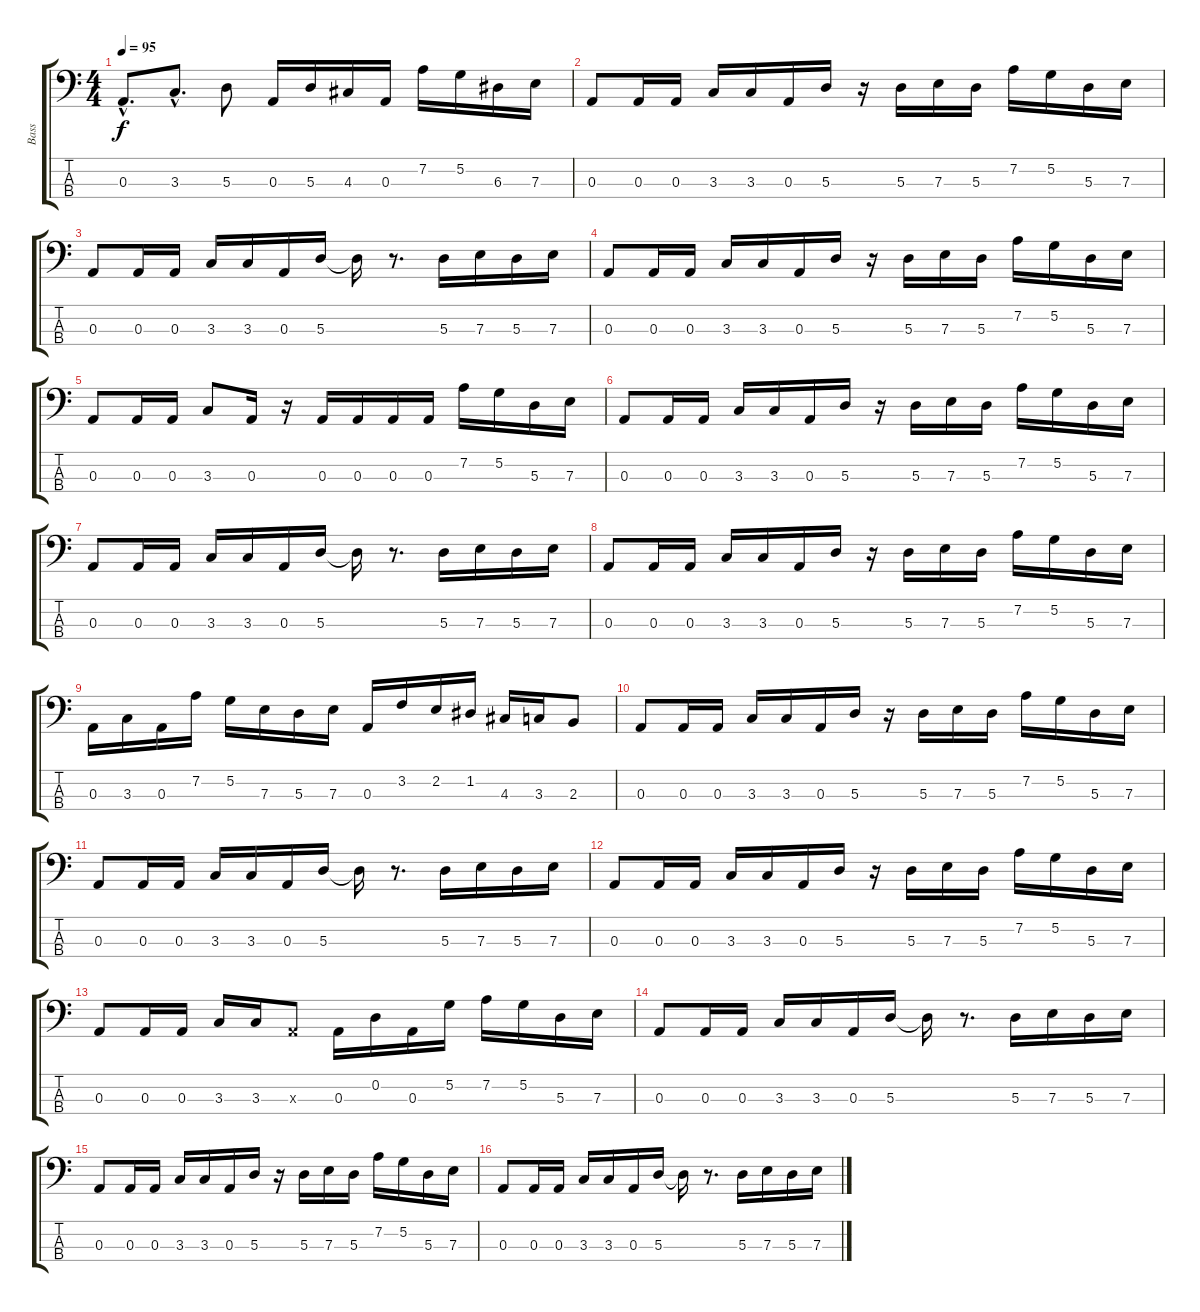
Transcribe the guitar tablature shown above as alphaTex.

\track ("Bass" "Bass") {instrument electricbassfinger}
\staff {score tabs}
\tuning (G2 D2 A1 E1) {hide}
\ts (4 4)
\tempo 95
\clef f4
\ks c
0.3{hac}.8{d dy f} 3.3{hac}.8{d} 5.3.8 0.3.16 5.3.16 4.3.16 0.3.16 7.2.16 5.2.16 6.3.16 7.3.16 |
0.3.8 0.3.16 0.3.16 3.3.16 3.3.16 0.3.16 5.3.16 r.16 5.3.16 7.3.16 5.3.16 7.2.16 5.2.16 5.3.16 7.3.16 |
0.3.8 0.3.16 0.3.16 3.3.16 3.3.16 0.3.16 5.3.16 5.3{t}.16 r.8{d} 5.3.16 7.3.16 5.3.16 7.3.16 |
0.3.8 0.3.16 0.3.16 3.3.16 3.3.16 0.3.16 5.3.16 r.16 5.3.16 7.3.16 5.3.16 7.2.16 5.2.16 5.3.16 7.3.16 |
0.3.8 0.3.16 0.3.16 3.3.8 0.3.16 r.16 0.3.16 0.3.16 0.3.16 0.3.16 7.2.16 5.2.16 5.3.16 7.3.16 |
0.3.8 0.3.16 0.3.16 3.3.16 3.3.16 0.3.16 5.3.16 r.16 5.3.16 7.3.16 5.3.16 7.2.16 5.2.16 5.3.16 7.3.16 |
0.3.8 0.3.16 0.3.16 3.3.16 3.3.16 0.3.16 5.3.16 5.3{t}.16 r.8{d} 5.3.16 7.3.16 5.3.16 7.3.16 |
0.3.8 0.3.16 0.3.16 3.3.16 3.3.16 0.3.16 5.3.16 r.16 5.3.16 7.3.16 5.3.16 7.2.16 5.2.16 5.3.16 7.3.16 |
0.3.16 3.3.16 0.3.16 7.2.16 5.2.16 7.3.16 5.3.16 7.3.16 0.3.16 3.2.16 2.2.16 1.2.16 4.3.16 3.3.16 2.3.8 |
0.3.8 0.3.16 0.3.16 3.3.16 3.3.16 0.3.16 5.3.16 r.16 5.3.16 7.3.16 5.3.16 7.2.16 5.2.16 5.3.16 7.3.16 |
0.3.8 0.3.16 0.3.16 3.3.16 3.3.16 0.3.16 5.3.16 5.3{t}.16 r.8{d} 5.3.16 7.3.16 5.3.16 7.3.16 |
0.3.8 0.3.16 0.3.16 3.3.16 3.3.16 0.3.16 5.3.16 r.16 5.3.16 7.3.16 5.3.16 7.2.16 5.2.16 5.3.16 7.3.16 |
0.3.8 0.3.16 0.3.16 3.3.16 3.3.16 0.3{x}.8 0.3.16 0.2.16 0.3.16 5.2.16 7.2.16 5.2.16 5.3.16 7.3.16 |
0.3.8 0.3.16 0.3.16 3.3.16 3.3.16 0.3.16 5.3.16 5.3{t}.16 r.8{d} 5.3.16 7.3.16 5.3.16 7.3.16 |
0.3.8 0.3.16 0.3.16 3.3.16 3.3.16 0.3.16 5.3.16 r.16 5.3.16 7.3.16 5.3.16 7.2.16 5.2.16 5.3.16 7.3.16 |
0.3.8 0.3.16 0.3.16 3.3.16 3.3.16 0.3.16 5.3.16 5.3{t}.16 r.8{d} 5.3.16 7.3.16 5.3.16 7.3.16
